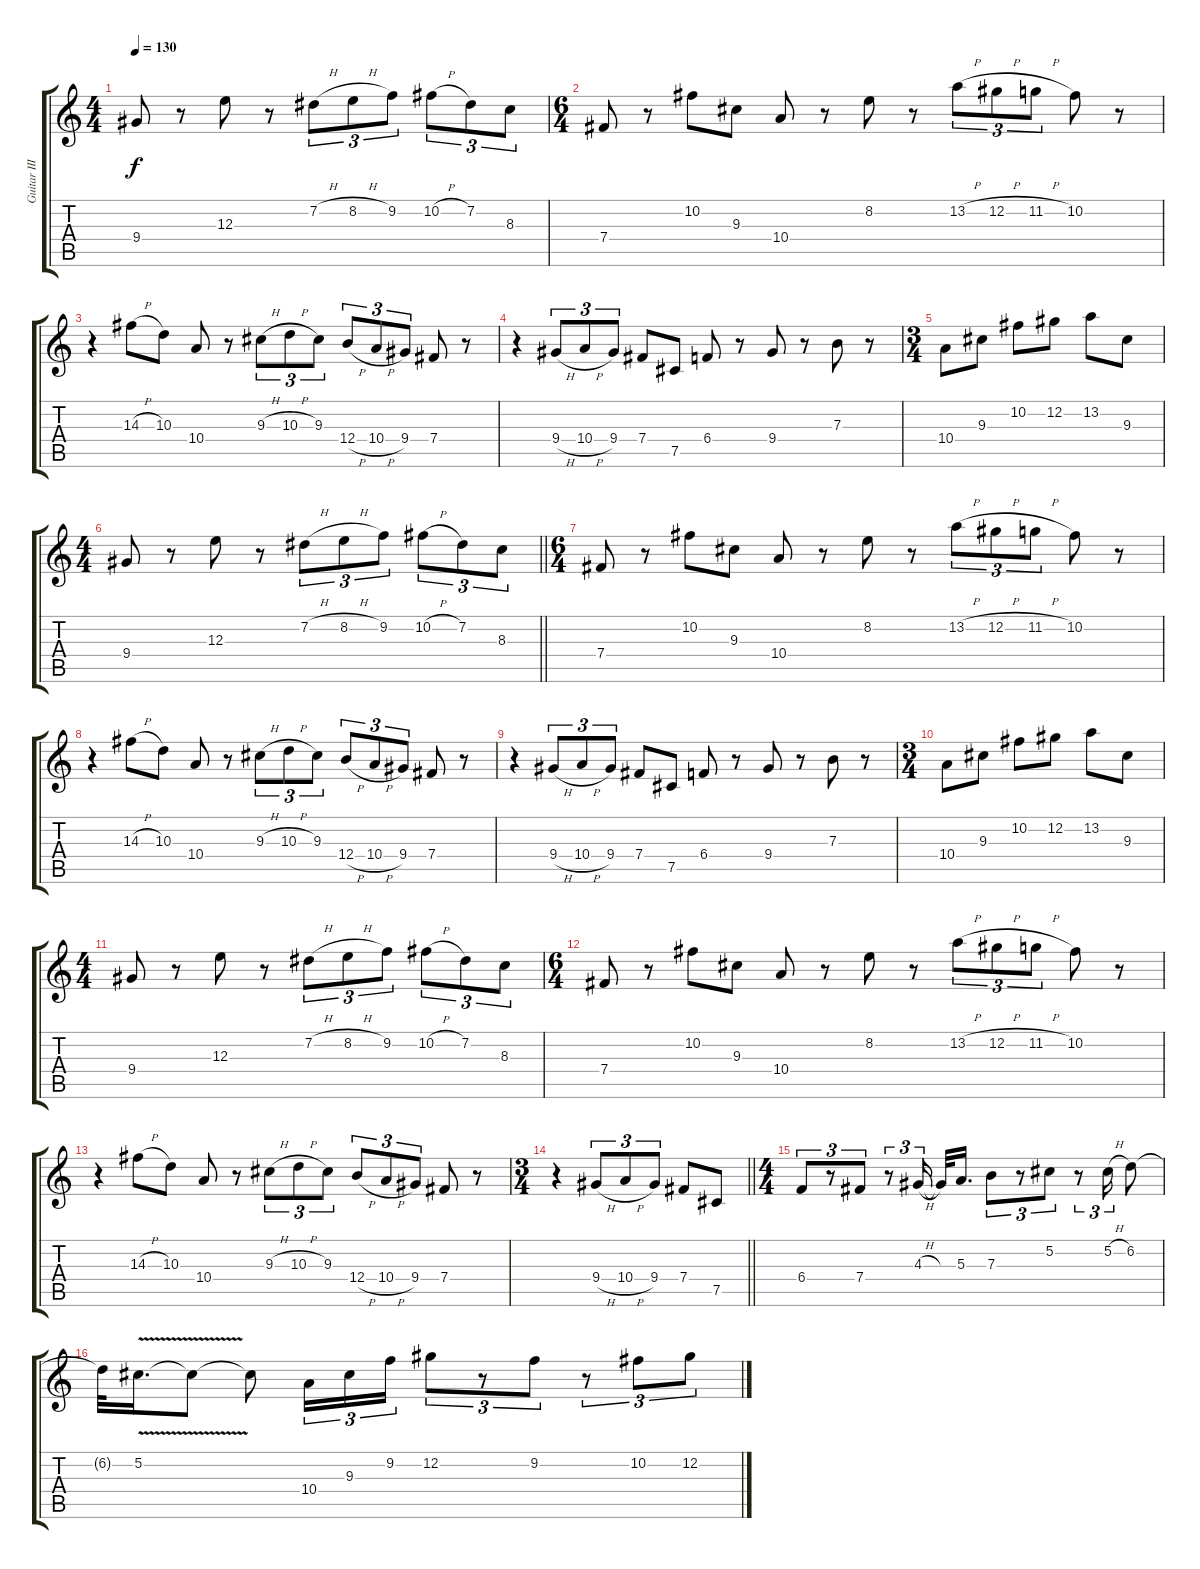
\track ("Guitar III" "Guitar III") {instrument distortionguitar}
\staff {score tabs}
\tuning (Db4 Ab3 E3 B2 Gb2 Db2) {hide}
\ts (4 4)
\tempo 130
\clef g2
\ks c
9.4.8{dy f} r.8 12.3.8 r.8 7.2{h}.8{tu (3 2)} 8.2{h}.8{tu (3 2)} 9.2.8{tu (3 2)} 10.2{h}.8{tu (3 2)} 7.2.8{tu (3 2)} 8.3.8{tu (3 2)} |
\ts (6 4)
7.4.8 r.8 10.2.8 9.3.8 10.4.8 r.8 8.2.8 r.8 13.2{h}.8{tu (3 2)} 12.2{h}.8{tu (3 2)} 11.2{h}.8{tu (3 2)} 10.2.8 r.8 |
r.4 14.3{h}.8 10.3.8 10.4.8 r.8 9.3{h}.8{tu (3 2)} 10.3{h}.8{tu (3 2)} 9.3.8{tu (3 2)} 12.4{h}.8{tu (3 2)} 10.4{h}.8{tu (3 2)} 9.4.8{tu (3 2)} 7.4.8 r.8 |
r.4 9.4{h}.8{tu (3 2)} 10.4{h}.8{tu (3 2)} 9.4.8{tu (3 2)} 7.4.8 7.5.8 6.4.8 r.8 9.4.8 r.8 7.3.8 r.8 |
\ts (3 4)
10.4.8 9.3.8 10.2.8 12.2.8 13.2.8 9.3.8 |
\ts (4 4)
\barLineRight lightlight
9.4.8 r.8 12.3.8 r.8 7.2{h}.8{tu (3 2)} 8.2{h}.8{tu (3 2)} 9.2.8{tu (3 2)} 10.2{h}.8{tu (3 2)} 7.2.8{tu (3 2)} 8.3.8{tu (3 2)} |
\ts (6 4)
7.4.8 r.8 10.2.8 9.3.8 10.4.8 r.8 8.2.8 r.8 13.2{h}.8{tu (3 2)} 12.2{h}.8{tu (3 2)} 11.2{h}.8{tu (3 2)} 10.2.8 r.8 |
r.4 14.3{h}.8 10.3.8 10.4.8 r.8 9.3{h}.8{tu (3 2)} 10.3{h}.8{tu (3 2)} 9.3.8{tu (3 2)} 12.4{h}.8{tu (3 2)} 10.4{h}.8{tu (3 2)} 9.4.8{tu (3 2)} 7.4.8 r.8 |
r.4 9.4{h}.8{tu (3 2)} 10.4{h}.8{tu (3 2)} 9.4.8{tu (3 2)} 7.4.8 7.5.8 6.4.8 r.8 9.4.8 r.8 7.3.8 r.8 |
\ts (3 4)
10.4.8 9.3.8 10.2.8 12.2.8 13.2.8 9.3.8 |
\ts (4 4)
9.4.8 r.8 12.3.8 r.8 7.2{h}.8{tu (3 2)} 8.2{h}.8{tu (3 2)} 9.2.8{tu (3 2)} 10.2{h}.8{tu (3 2)} 7.2.8{tu (3 2)} 8.3.8{tu (3 2)} |
\ts (6 4)
7.4.8 r.8 10.2.8 9.3.8 10.4.8 r.8 8.2.8 r.8 13.2{h}.8{tu (3 2)} 12.2{h}.8{tu (3 2)} 11.2{h}.8{tu (3 2)} 10.2.8 r.8 |
r.4 14.3{h}.8 10.3.8 10.4.8 r.8 9.3{h}.8{tu (3 2)} 10.3{h}.8{tu (3 2)} 9.3.8{tu (3 2)} 12.4{h}.8{tu (3 2)} 10.4{h}.8{tu (3 2)} 9.4.8{tu (3 2)} 7.4.8 r.8 |
\ts (3 4)
\barLineRight lightlight
r.4 9.4{h}.8{tu (3 2)} 10.4{h}.8{tu (3 2)} 9.4.8{tu (3 2)} 7.4.8 7.5.8 |
\ts (4 4)
6.4.8{tu (3 2)} r.8{tu (3 2)} 7.4.8{tu (3 2)} r.8{tu (3 2)} 4.3{h}.16{tu (3 2) beam splitsecondary} 4.3{t}.32 5.3.16{d} 7.3.8{tu (3 2)} r.8{tu (3 2)} 5.2.8{tu (3 2)} r.8{tu (3 2)} 5.2{h}.16{tu (3 2)} 6.2.8 |
6.2{t}.32 5.2{v}.16{d} 5.2{t}.8 5.2{t}.8 10.4.16{tu (3 2)} 9.3.16{tu (3 2)} 9.2.16{tu (3 2)} 12.2.8{tu (3 2)} r.8{tu (3 2)} 9.2.8{tu (3 2)} r.8{tu (3 2)} 10.2.8{tu (3 2)} 12.2.8{tu (3 2)}
